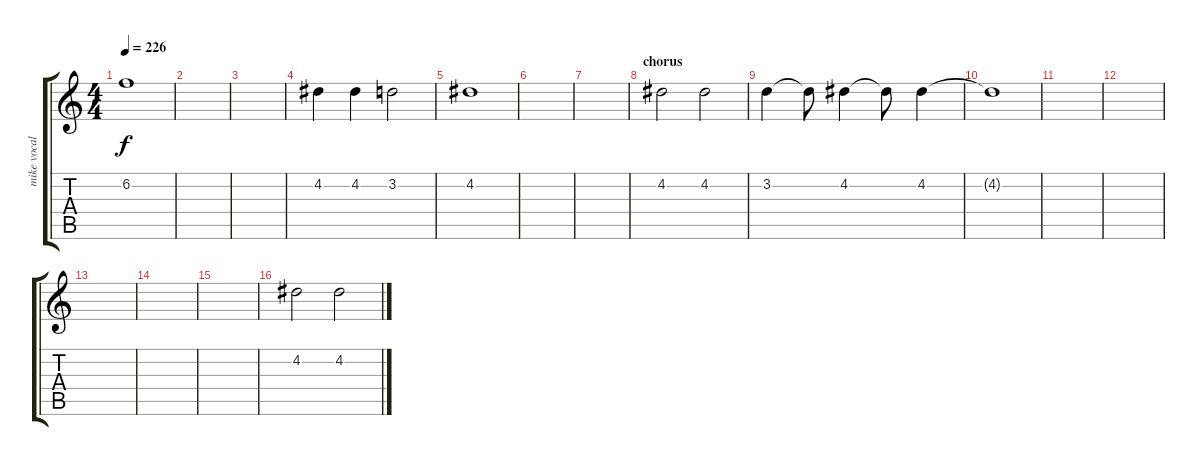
\track ("mike vocals" "mike vocal") {instrument electricguitarjazz}
\staff {score tabs}
\tuning (E4 B3 G3 D3 A2 E2) {hide}
\ts (4 4)
\tempo 226
\clef g2
\ks c
6.2.1{dy f} |
|
|
4.2.4 4.2.4 3.2.2 |
4.2.1 |
|
|
\section ("" "chorus")
4.2.2 4.2.2 |
3.2.4 3.2{t}.8 4.2.4 4.2{t}.8 4.2.4 |
4.2{t}.1 |
|
|
|
|
|
4.2.2 4.2.2
